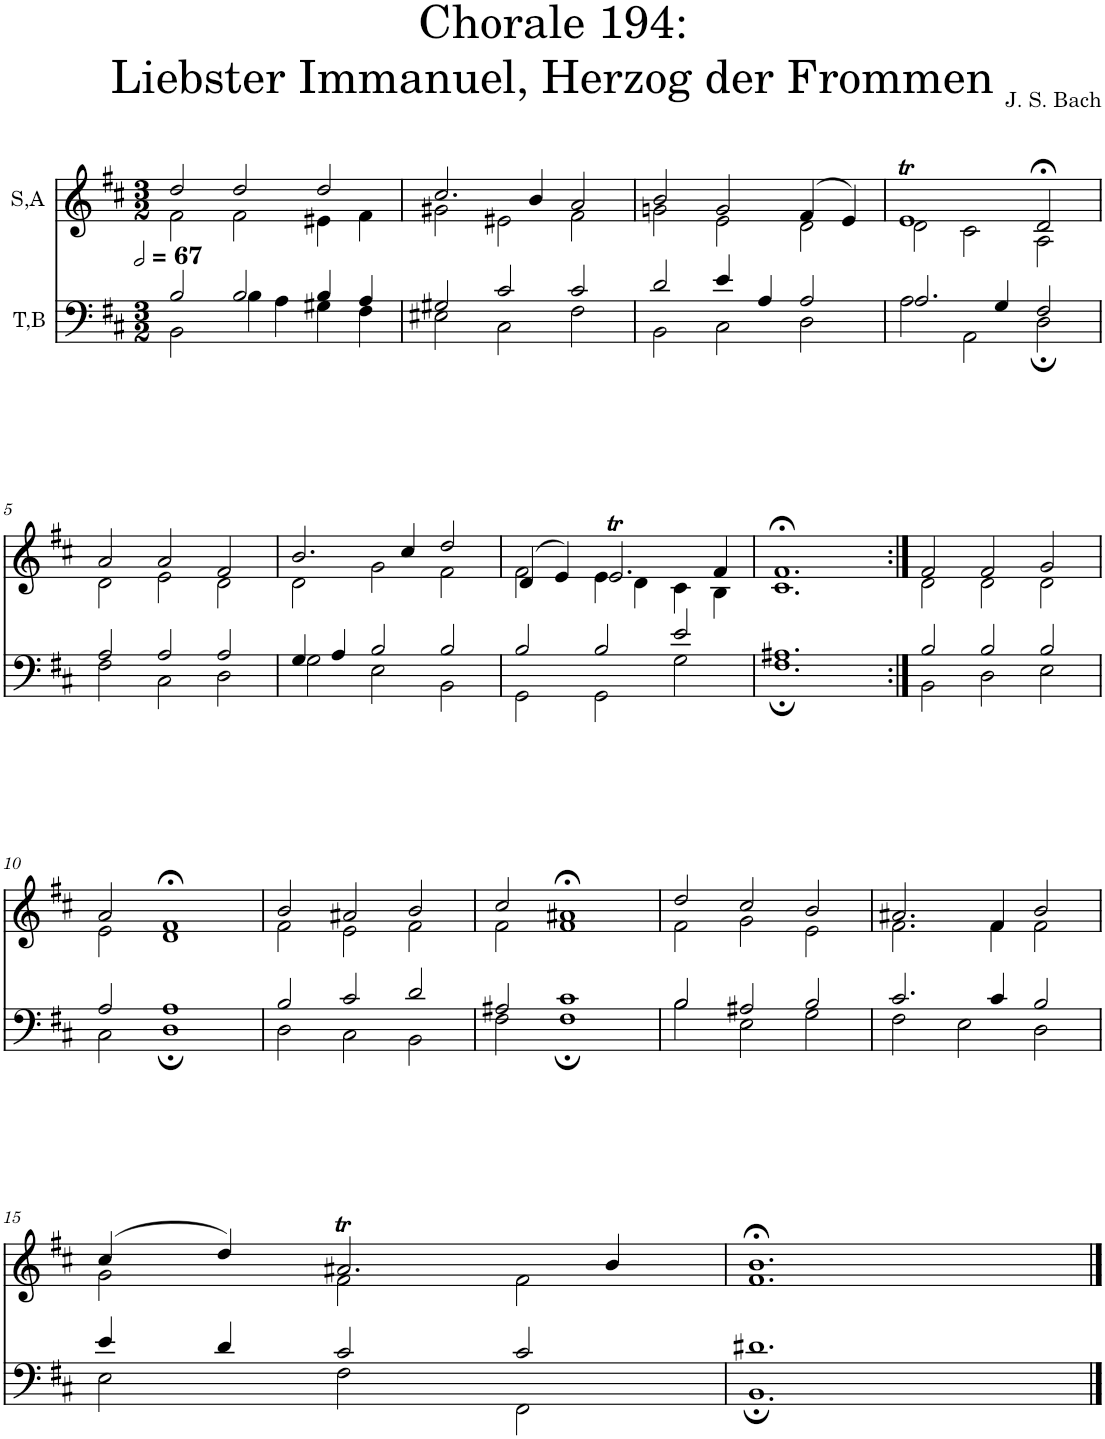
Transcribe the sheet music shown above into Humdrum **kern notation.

**kern	**kern
*part2	*part1
*staff2	*staff1
*I"T,B	*I"S,A
*clefF4	*clefG2
*k[f#c#]	*k[f#c#]
*M3/2	*M3/2
*MM134	*MM134
=1	=1
*^	*^
2B/	2BB\	2dd/	2f#\
2B/	4B\	2dd/	2f#\
.	4A\	.	.
4B/	4G#X\	2dd/	4e#X\
4A/	4F#\	.	4f#\
=2	=2	=2	=2
2G#X/	2E#X\	2.cc#/	2g#X\
2c#/	2C#\	.	2e#X\
.	.	4b/	.
2c#/	2F#\	2a/	2f#\
=3	=3	=3	=3
2d/	2BB\	2b/	2gn\
4e/	2C#\	2g/	2e\
4A/	.	.	.
2A/	2D\	(>4f#/	2d\
.	.	4e/)	.
=4	=4	=4	=4
2.A/	2A\	1eT	2d\
.	2AA\	.	2c#\
4G/	.	.	.
2F#/	2D;\	2d;</	2A\
!!LO:LB:g=z	!!
=5	=5	=5	=5
2A/	2F#\	2a/	2d\
2A/	2C#\	2a/	2e\
2A/	2D\	2f#/	2d\
=6	=6	=6	=6
4G/	2G\	2.b/	2d\
4A/	.	.	.
2B/	2E\	.	2g\
.	.	4cc#/	.
2B/	2BB\	2dd/	2f#\
=7	=7	=7	=7
2B/	2GG\	(>4d/	2f#\
.	.	4e/)	.
2B/	2GG\	2.eT/	4e\
.	.	.	4d\
2e/	2G\	.	4c#\
.	.	4f#/	4B\
=8	=8	=8	=8
1.A#X	1.F#;	1.f#;<	1.c#
=9:|!	=9:|!	=9:|!	=9:|!
2B/	2BB\	2f#/	2d\
2B/	2D\	2f#/	2d\
2B/	2E\	2g/	2d\
!!LO:LB:g=z	!!
=10	=10	=10	=10
2A/	2C#\	2a/	2e\
1A	1D;	1f#;<	1d
=11	=11	=11	=11
2B/	2D\	2b/	2f#\
2c#/	2C#\	2a#X/	2e\
2d/	2BB\	2b/	2f#\
=12	=12	=12	=12
2A#X/	2F#\	2cc#/	2f#\
1c#	1F#;	1f#;<	1a#X
=13	=13	=13	=13
2B/	2B\	2dd/	2f#\
2A#X/	2E\	2cc#/	2g\
2B/	2G\	2b/	2e\
=14	=14	=14	=14
2.c#/	2F#\	2.a#X/	2.f#\
.	2E\	.	.
4c#/	.	4f#/	4f#\
2B/	2D\	2b/	2f#\
!!LO:LB:g=z	!!
=15	=15	=15	=15
4e/	2E\	(>4cc#/	2g\
4d/	.	4dd/)	.
2c#/	2F#\	2.a#Xt/	2f#\
2c#/	2FF#\	.	2f#\
.	.	4b/	.
=16	=16	=16	=16
1.d#X	1.BB;	1.b;<	1.f#
*v	*v	*	*
*	*v	*v
==	==
*-	*-
